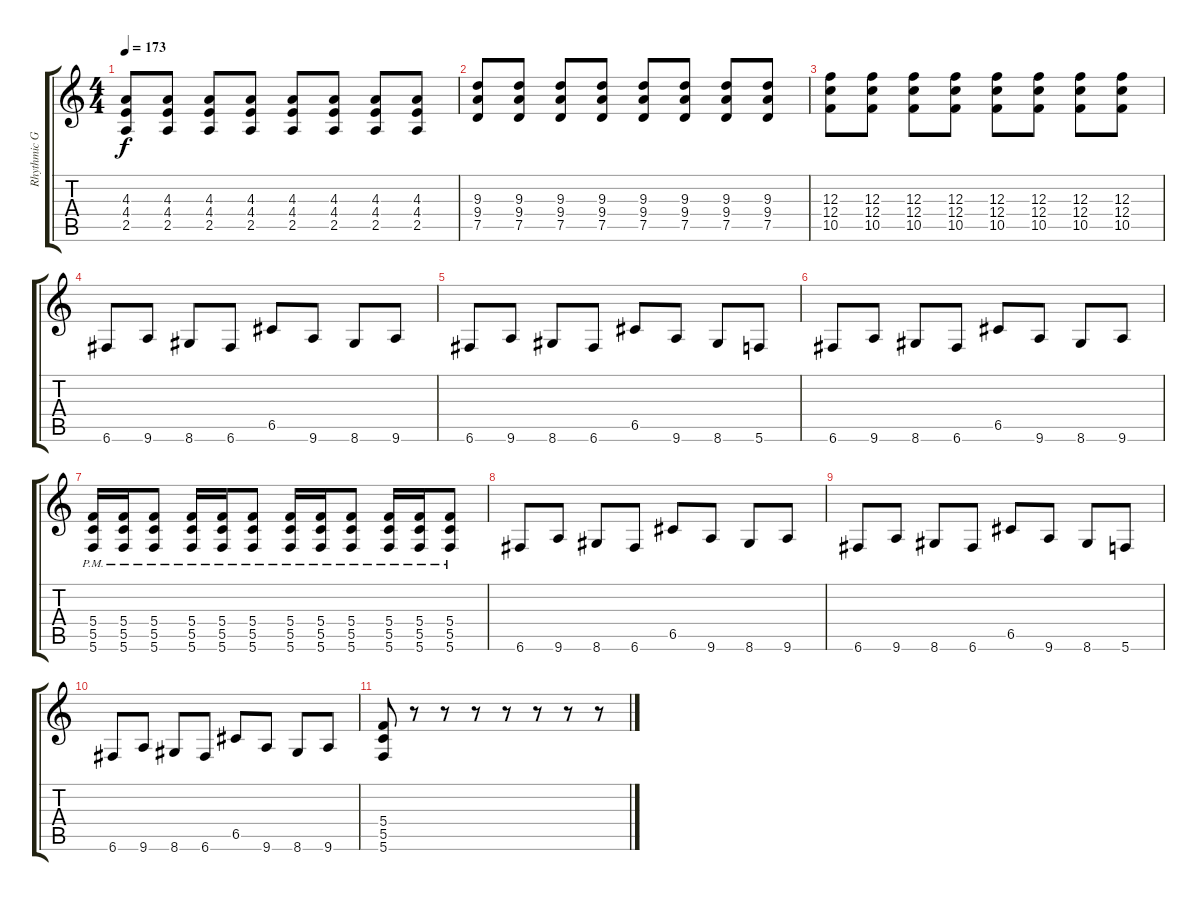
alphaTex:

\track ("Rhythmic Guitar" "Rhythmic G") {instrument distortionguitar}
\staff {score tabs}
\tuning (D4 A3 F3 C3 G2 C2) {hide}
\ts (4 4)
\tempo 173
\clef g2
\ks c
(4.3 4.4 2.5).8{dy f} (4.3 4.4 2.5).8 (4.3 4.4 2.5).8 (4.3 4.4 2.5).8 (4.3 4.4 2.5).8 (4.3 4.4 2.5).8 (4.3 4.4 2.5).8 (4.3 4.4 2.5).8 |
(9.3 9.4 7.5).8 (9.3 9.4 7.5).8 (9.3 9.4 7.5).8 (9.3 9.4 7.5).8 (9.3 9.4 7.5).8 (9.3 9.4 7.5).8 (9.3 9.4 7.5).8 (9.3 9.4 7.5).8 |
(12.3 12.4 10.5).8 (12.3 12.4 10.5).8 (12.3 12.4 10.5).8 (12.3 12.4 10.5).8 (12.3 12.4 10.5).8 (12.3 12.4 10.5).8 (12.3 12.4 10.5).8 (12.3 12.4 10.5).8 |
6.6.8 9.6.8 8.6.8 6.6.8 6.5.8 9.6.8 8.6.8 9.6.8 |
6.6.8 9.6.8 8.6.8 6.6.8 6.5.8 9.6.8 8.6.8 5.6.8 |
6.6.8 9.6.8 8.6.8 6.6.8 6.5.8 9.6.8 8.6.8 9.6.8 |
(5.4{pm} 5.5{pm} 5.6{pm}).16 (5.4{pm} 5.5{pm} 5.6{pm}).16 (5.4{pm} 5.5{pm} 5.6{pm}).8 (5.4{pm} 5.5{pm} 5.6{pm}).16 (5.4{pm} 5.5{pm} 5.6{pm}).16 (5.4{pm} 5.5{pm} 5.6{pm}).8 (5.4{pm} 5.5{pm} 5.6{pm}).16 (5.4{pm} 5.5{pm} 5.6{pm}).16 (5.4{pm} 5.5{pm} 5.6{pm}).8 (5.4{pm} 5.5{pm} 5.6{pm}).16 (5.4{pm} 5.5{pm} 5.6{pm}).16 (5.4{pm} 5.5{pm} 5.6{pm}).8 |
6.6.8 9.6.8 8.6.8 6.6.8 6.5.8 9.6.8 8.6.8 9.6.8 |
6.6.8 9.6.8 8.6.8 6.6.8 6.5.8 9.6.8 8.6.8 5.6.8 |
6.6.8 9.6.8 8.6.8 6.6.8 6.5.8 9.6.8 8.6.8 9.6.8 |
(5.4 5.5 5.6).8 r.8 r.8 r.8 r.8 r.8 r.8 r.8
